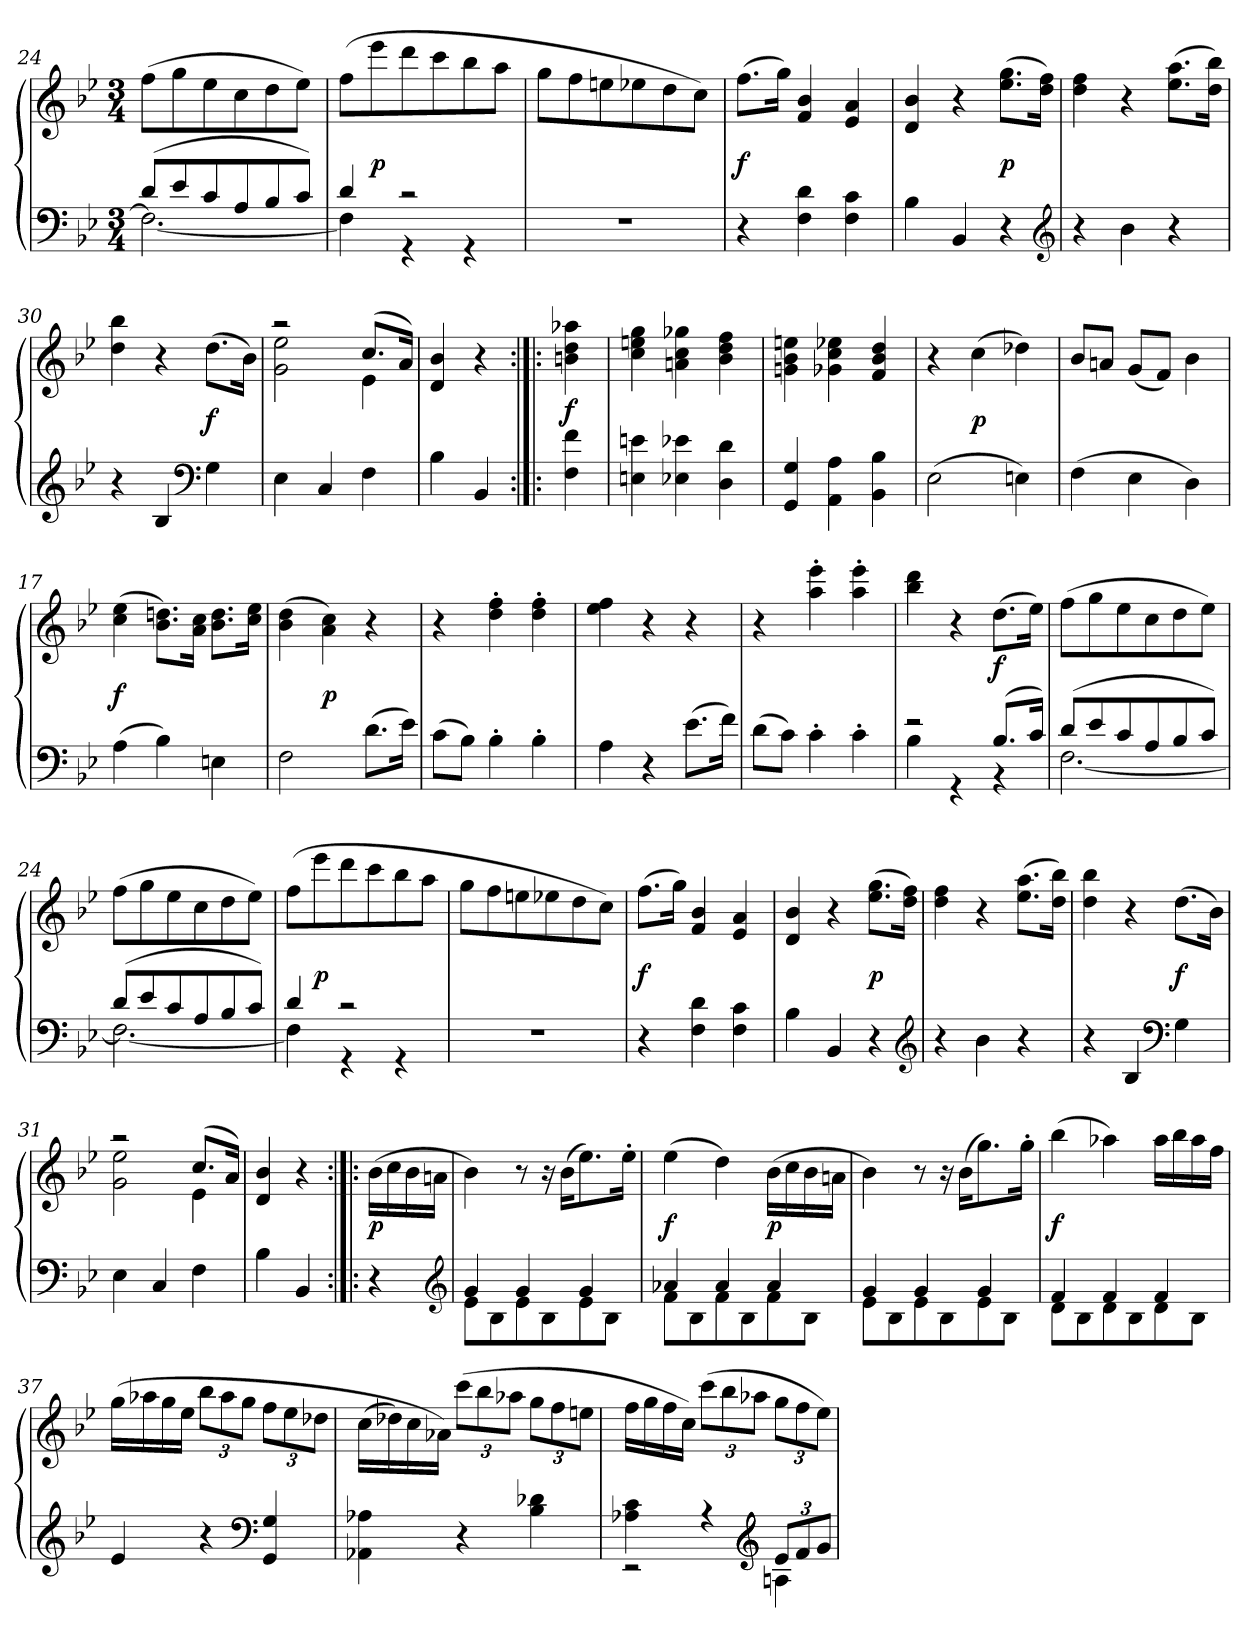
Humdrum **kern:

**kern	**kern	**dynam
*part1	*part1	*part1
*staff2	*staff1	*staff1/2
*clefF4	*clefG2	*
*k[b-e-]	*k[b-e-]	*
*B-:	*B-:	*
*M3/4	*M3/4	*
=24	=24	=24
*^	*	*
(8d/L	2.F\_	(8ff\L	.
8e-/	.	8gg\	.
8c/	.	8ee-\	.
8A/	.	8cc\	.
8B-/	.	8dd\	.
8c/J)	.	8ee-\J)	.
=25	=25	=25	=25
4d/	4F\]	(8ff\L	.
.	.	8eee-\	p
2r	4r	8ddd\	.
.	.	8ccc\	.
.	4r	8bb-\	.
.	.	8aa\J	.
*v	*v	*	*
=26	=26	=26
2.r	8gg\L	.
.	8ff\	.
.	8een\	.
.	8ee-X\	.
.	8dd\	.
.	8cc\J)	.
=27	=27	=27
4r	(8.ff\L	f
.	16gg\Jk)	.
4F\ 4d\	4f/ 4b-/	.
4F\ 4c\	4e-/ 4a/	.
=28	=28	=28
4B-\	4d/ 4b-/	.
4BB-/	4r	.
4r	(8.ee-\ 8.gg\L	p
.	16dd\ 16ff\Jk)	.
*clefG2	*	*
=29	=29	=29
4r	4dd\ 4ff\	.
4b-\	4r	.
4r	(8.ee-\ 8.aa\L	.
.	16dd\ 16bb-\Jk)	.
=30	=30	=30
4r	4dd\ 4bb-\	.
4B-/	4r	.
*clefF4	*	*
4G\	(8.dd\L	f
.	16b-\Jk)	.
=31	=31	=31
*	*^	*
4E-\	2r	2g\ 2ee-\	.
4C/	.	.	.
4F\	(8.cc/L	4e-\	.
.	16a/Jk)	.	.
*	*v	*v	*
=32	=32	=32
4B-\	4d/ 4b-/	.
4BB-/	4r	.
=:|!|:	=:|!|:	=:|!|:
4F\ 4f\	4bn\ 4dd\ 4aa-X\	f
=13	=13	=13
4En\ 4en\	4cc\ 4een\ 4gg\	.
4E-X\ 4e-X\	4an\ 4cc\ 4gg-X\	.
4D\ 4d\	4b-\ 4dd\ 4ff\	.
=14	=14	=14
4GG/ 4G/	4gn\ 4b-\ 4een\	.
4AA\ 4A\	4g-X\ 4cc\ 4ee-X\	.
4BB-\ 4B-\	4f/ 4b-/ 4dd/	.
=15	=15	=15
(2E-\	4r	.
.	(4cc\	p
4En\)	4dd-X\)	.
=16	=16	=16
(4F\	8b-/L	.
.	8an/J	.
4E-\	(8g/L	.
.	8f/J)	.
4D\)	4b-\	.
=17	=17	=17
(4A\	(4cc\ 4ee-\	f
4B-\)	8.b-\ 8.ddn\L)	.
.	16a\ 16cc\Jk	.
4En\	8.b-\ 8.dd\L	.
.	16cc\ 16ee-\Jk	.
=18	=18	=18
2F\	(4b-\ 4dd\	.
.	4a\ 4cc\)	p
(8.d\L	4r	.
16e-\Jk)	.	.
=19	=19	=19
(8c\L	4r	.
8B-\J)	.	.
4B-'\	4dd'\ 4ff'\	.
4B-'\	4dd'\ 4ff'\	.
=20	=20	=20
4A\	4ee-\ 4ff\	.
4r	4r	.
(8.e-\L	4r	.
16f\Jk)	.	.
=21	=21	=21
(8d\L	4r	.
8c\J)	.	.
4c'\	4aa'\ 4eee-'\	.
4c'\	4aa'\ 4eee-'\	.
=22	=22	=22
*^	*	*
2r	4B-\	4bb-\ 4ddd\	.
.	4r	4r	.
(8.B-/L	4r	(8.dd\L	f
16c/Jk)	.	16ee-\Jk)	.
=23	=23	=23	=23
(8d/L	[2.F\	(8ff\L	.
8e-/	.	8gg\	.
8c/	.	8ee-\	.
8A/	.	8cc\	.
8B-/	.	8dd\	.
8c/J)	.	8ee-\J)	.
=24	=24	=24	=24
(8d/L	2.F\_	(8ff\L	.
8e-/	.	8gg\	.
8c/	.	8ee-\	.
8A/	.	8cc\	.
8B-/	.	8dd\	.
8c/J)	.	8ee-\J)	.
=25	=25	=25	=25
4d/	4F\]	(8ff\L	.
.	.	8eee-\	p
2r	4r	8ddd\	.
.	.	8ccc\	.
.	4r	8bb-\	.
.	.	8aa\J	.
*v	*v	*	*
=26	=26	=26
2.r	8gg\L	.
.	8ff\	.
.	8een\	.
.	8ee-X\	.
.	8dd\	.
.	8cc\J)	.
=27	=27	=27
4r	(8.ff\L	f
.	16gg\Jk)	.
4F\ 4d\	4f/ 4b-/	.
4F\ 4c\	4e-/ 4a/	.
=28	=28	=28
4B-\	4d/ 4b-/	.
4BB-/	4r	.
4r	(8.ee-\ 8.gg\L	p
.	16dd\ 16ff\Jk)	.
*clefG2	*	*
=29	=29	=29
4r	4dd\ 4ff\	.
4b-\	4r	.
4r	(8.ee-\ 8.aa\L	.
.	16dd\ 16bb-\Jk)	.
=30	=30	=30
4r	4dd\ 4bb-\	.
4B-/	4r	.
*clefF4	*	*
4G\	(8.dd\L	f
.	16b-\Jk)	.
=31	=31	=31
*	*^	*
4E-\	2r	2g\ 2ee-\	.
4C/	.	.	.
4F\	(8.cc/L	4e-\	.
.	16a/Jk)	.	.
*	*v	*v	*
=32	=32	=32
4B-\	4d/ 4b-/	.
4BB-/	4r	.
=:|!|:	=:|!|:	=:|!|:
4r	(16b-\LL	p
.	16cc\	.
.	16b-\	.
.	16an\JJ	.
*clefG2	*	*
=33	=33	=33
*^	*	*
4g/	8e-\L	4b-\)	.
.	8B-\	.	.
4g/	8e-\	8r	.
.	8B-\	16r	.
.	.	(16b-\KL	.
4g/	8e-\	8.ee-\)	.
.	8B-\J	.	.
.	.	16ee-'\Jk	.
=34	=34	=34	=34
4a-/	8f\L	(4ee-\	f
.	8B-\	.	.
4a-/	8f\	4dd\)	.
.	8B-\	.	.
4a-/	8f\	(16b-\LL	p
.	.	16cc\	.
.	8B-\J	16b-\	.
.	.	16an\JJ	.
=35	=35	=35	=35
4g/	8e-\L	4b-\)	.
.	8B-\	.	.
4g/	8e-\	8r	.
.	8B-\	16r	.
.	.	(16b-\KL	.
4g/	8e-\	8.gg\)	.
.	8B-\J	.	.
.	.	16gg'\Jk	.
=36	=36	=36	=36
4f/	8d\L	(4bb-\	f
.	8B-\	.	.
4f/	8d\	4aa-\)	.
.	8B-\	.	.
4f/	8d\	16aa-\LL	.
.	.	16bb-\	.
.	8B-\J	16aa-\	.
.	.	16ff\JJ	.
*v	*v	*	*
=37	=37	=37
4e-/	(16gg\LL	.
.	16aa-\	.
.	16gg\	.
.	16ee-\JJ	.
4r	12bb-\L	.
.	12aa-\	.
.	12gg\J	.
*clefF4	*	*
4GG/ 4G/	12ff\L	.
.	12ee-\	.
.	12dd-X\J	.
=38	=38	=38
4AA-\ 4A-\	(16cc\LL	.
.	16dd-X\)	.
.	16cc\	.
.	16a-\JJ)	.
4r	(12ccc\L	.
.	12bb-\	.
.	12aa-\J	.
4B-\ 4d-X\	12gg\L	.
.	12ff\	.
.	12een\J	.
=39	=39	=39
*^	*	*
4A-\ 4c\	2r	16ff\LL	.
.	.	16gg\	.
.	.	16ff\	.
.	.	16cc\JJ)	.
4r	.	(12ccc\L	.
.	.	12bb-\	.
.	.	12aa-\J	.
*clefG2	*	*	*
4An\	12e-/L	12gg\L	.
.	12f/	12ff\	.
.	12g/J	12ee-\J)	.
*v	*v	*	*
=	=	=
*-	*-	*-
